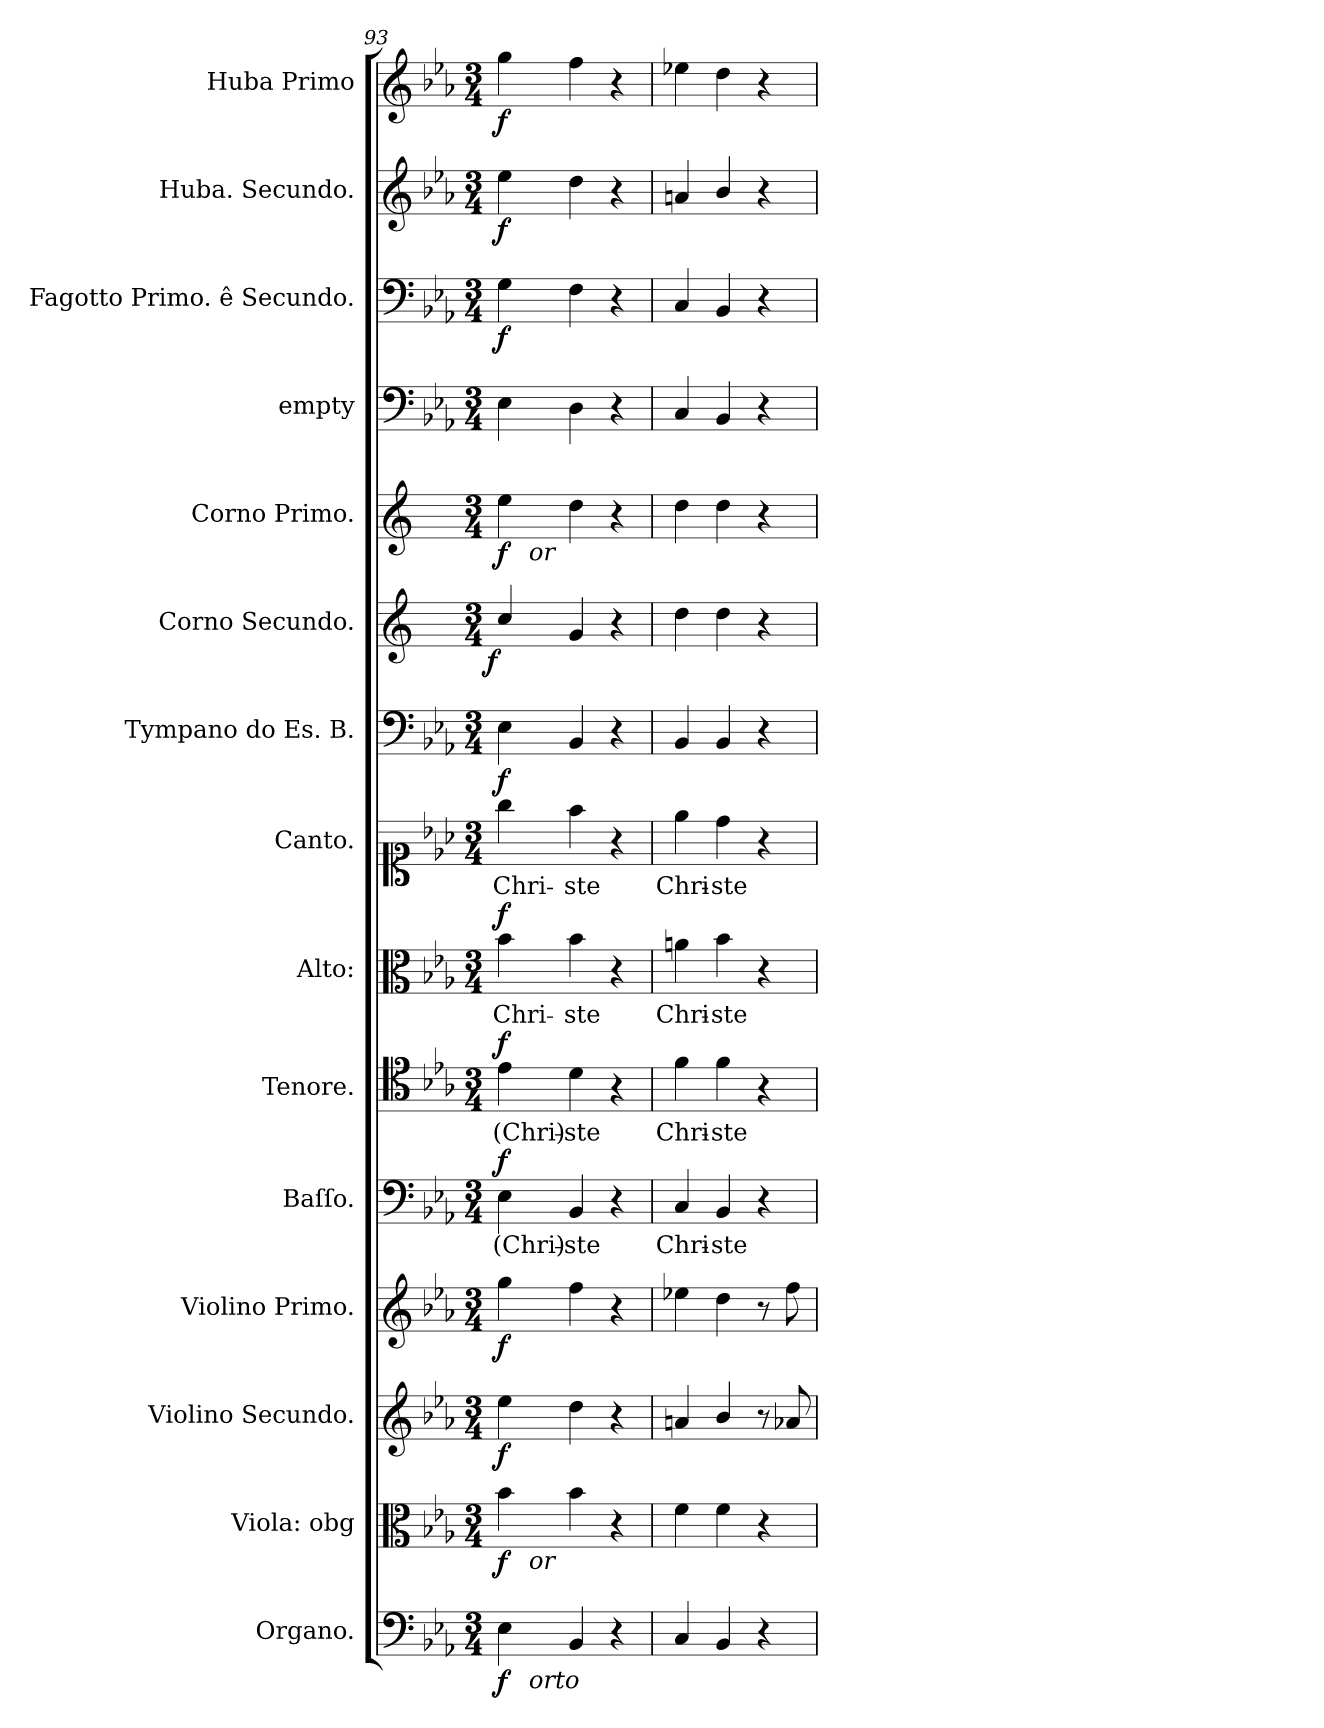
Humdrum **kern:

**kern	**dynam	**kern	**dynam	**kern	**dynam	**kern	**dynam	**kern	**text	**dynam	**kern	**text	**dynam	**kern	**text	**dynam	**kern	**text	**dynam	**kern	**kern	**dynam	**kern	**dynam	**kern	**kern	**dynam	**kern	**dynam	**kern	**dynam
*part15	*part15	*part14	*part14	*part13	*part13	*part12	*part12	*part11	*part11	*part11	*part10	*part10	*part10	*part9	*part9	*part9	*part8	*part8	*part8	*part7	*part6	*part6	*part5	*part5	*part4	*part3	*part3	*part2	*part2	*part1	*part1
*staff15	*staff15	*staff14	*staff14	*staff13	*staff13	*staff12	*staff12	*staff11	*staff11	*staff11	*staff10	*staff10	*staff10	*staff9	*staff9	*staff9	*staff8	*staff8	*staff8	*staff7	*staff6	*staff6	*staff5	*staff5	*staff4	*staff3	*staff3	*staff2	*staff2	*staff1	*staff1
*I"Organo.	*	*I"Viola: obg	*	*I"Violino Secundo.	*	*I"Violino Primo.	*	*I"Baſſo.	*	*	*I"Tenore.	*	*	*I"Alto:	*	*	*I"Canto.	*	*	*I"Tympano do Es. B.	*I"Corno Secundo.	*	*I"Corno Primo.	*	*I"empty	*I"Fagotto Primo. ê Secundo.	*	*I"Huba. Secundo.	*	*I"Huba Primo	*
*I'org	*	*I'vla	*	*	*	*I'vl I	*	*I'B	*	*	*I'T	*	*	*I'A	*	*	*I'C	*	*	*	*	*	*I'cor I	*	*	*	*	*	*	*	*
*clefF4	*	*clefC3	*	*clefG2	*	*clefG2	*	*clefF4	*	*	*clefC4	*	*	*clefC3	*	*	*clefC1	*	*	*clefF4	*clefG2	*	*clefG2	*	*clefF4	*clefF4	*	*clefG2	*	*clefG2	*
*	*	*	*	*	*	*	*	*	*	*	*	*	*	*	*	*	*	*	*	*	*ITrd5c9	*	*ITrd5c9	*	*	*	*	*	*	*	*
*k[b-e-a-]	*	*k[b-e-a-]	*	*k[b-e-a-]	*	*k[b-e-a-]	*	*k[b-e-a-]	*	*	*k[b-e-a-]	*	*	*k[b-e-a-]	*	*	*k[b-e-a-]	*	*	*k[b-e-a-]	*k[b-e-a-]	*	*k[b-e-a-]	*	*k[b-e-a-]	*k[b-e-a-]	*	*k[b-e-a-]	*	*k[b-e-a-]	*
*E-:	*	*E-:	*	*E-:	*	*E-:	*	*E-:	*	*	*E-:	*	*	*E-:	*	*	*E-:	*	*	*E-:	*E-:	*	*E-:	*	*	*	*	*E-:	*	*E-:	*
*M3/4	*	*M3/4	*	*M3/4	*	*M3/4	*	*M3/4	*	*	*M3/4	*	*	*M3/4	*	*	*M3/4	*	*	*M3/4	*M3/4	*	*M3/4	*	*M3/4	*M3/4	*	*M3/4	*	*M3/4	*
=93	=93	=93	=93	=93	=93	=93	=93	=93	=93	=93	=93	=93	=93	=93	=93	=93	=93	=93	=93	=93	=93	=93	=93	=93	=93	=93	=93	=93	=93	=93	=93
!	!LO:DY:b:t=%s orto	!	!LO:DY:b:t=%s or	!	!	!	!	!	!	!LO:DY:a	!	!	!LO:DY:a	!	!	!LO:DY:b	!	!	!LO:DY:b	!	!	!LO:DY:b:rj	!	!LO:DY:b:t=%s or	!	!	!	!	!	!	!
4E-\	f	4b-\	f	4ee-\	f	4gg\	f	4E-\	(Chri)-	f	4e-\	(Chri)-	f	4b-\	Chri-	f	4gg\	Chri-	f	4E-\	4e-/	f	4g\	f	4E-\	4G\	f	4ee-\	f	4gg\	f
4BB-/	.	4b-\	.	4dd\	.	4ff\	.	4BB-/	-ste	.	4d\	-ste	.	4b-\	-ste	.	4ff\	-ste	.	4BB-/	4B-/	.	4f\	.	4D\	4F\	.	4dd\	.	4ff\	.
4r	.	4r	.	4r	.	4r	.	4r	.	.	4r	.	.	4r	.	.	4r	.	.	4r	4r	.	4r	.	4r	4r	.	4r	.	4r	.
=94	=94	=94	=94	=94	=94	=94	=94	=94	=94	=94	=94	=94	=94	=94	=94	=94	=94	=94	=94	=94	=94	=94	=94	=94	=94	=94	=94	=94	=94	=94	=94
!	!	!	!	!	!	!	!	!	!LO:LY:i	!	!	!LO:LY:i	!	!	!LO:LY:i	!	!	!LO:LY:i	!	!	!	!	!	!	!	!	!	!	!	!	!
4C/	.	4f\	.	4an/	.	4ee-X\	.	4C/	Chri-	.	4f\	Chri-	.	4an\	Chri-	.	4ee-\	Chri-	.	4BB-/	4f\	.	4f\	.	4C/	4C/	.	4an/	.	4ee-X\	.
!	!	!	!	!	!	!	!	!	!LO:LY:i	!	!	!LO:LY:i	!	!	!LO:LY:i	!	!	!LO:LY:i	!	!	!	!	!	!	!	!	!	!	!	!	!
4BB-/	.	4f\	.	4b-/	.	4dd\	.	4BB-/	-ste	.	4f\	-ste	.	4b-\	-ste	.	4dd\	-ste	.	4BB-/	4f\	.	4f\	.	4BB-/	4BB-/	.	4b-/	.	4dd\	.
4r	.	4r	.	8r	.	8r	.	4r	.	.	4r	.	.	4r	.	.	4r	.	.	4r	4r	.	4r	.	4r	4r	.	4r	.	4r	.
.	.	.	.	8a-X/	.	8ff\	.	.	.	.	.	.	.	.	.	.	.	.	.	.	.	.	.	.	.	.	.	.	.	.	.
=	=	=	=	=	=	=	=	=	=	=	=	=	=	=	=	=	=	=	=	=	=	=	=	=	=	=	=	=	=	=	=
*-	*-	*-	*-	*-	*-	*-	*-	*-	*-	*-	*-	*-	*-	*-	*-	*-	*-	*-	*-	*-	*-	*-	*-	*-	*-	*-	*-	*-	*-	*-	*-
